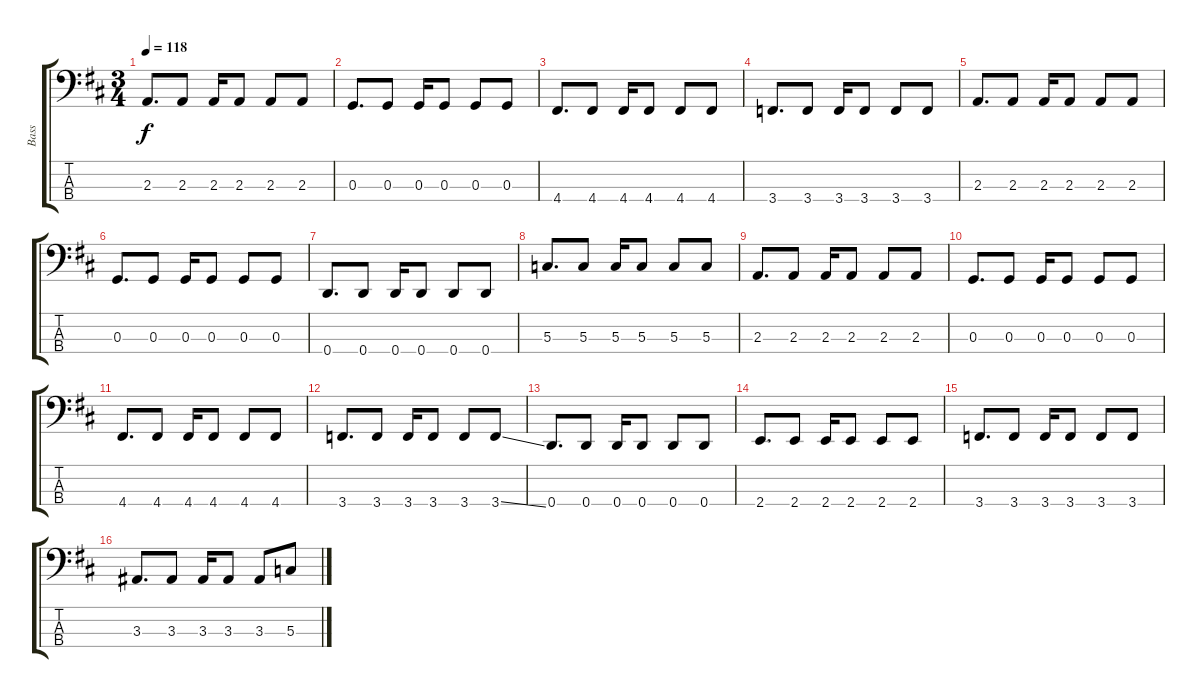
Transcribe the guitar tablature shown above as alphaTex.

\track ("Bass" "Bass") {instrument electricbasspick}
\staff {score tabs}
\tuning (F2 C2 G1 D1) {hide}
\ts (3 4)
\tempo 118
\clef f4
\ks bminor
2.3.8{d dy f} 2.3.8 2.3.16 2.3.8 2.3.8 2.3.8 |
0.3.8{d} 0.3.8 0.3.16 0.3.8 0.3.8 0.3.8 |
4.4.8{d} 4.4.8 4.4.16 4.4.8 4.4.8 4.4.8 |
3.4.8{d} 3.4.8 3.4.16 3.4.8 3.4.8 3.4.8 |
2.3.8{d} 2.3.8 2.3.16 2.3.8 2.3.8 2.3.8 |
0.3.8{d} 0.3.8 0.3.16 0.3.8 0.3.8 0.3.8 |
0.4.8{d} 0.4.8 0.4.16 0.4.8 0.4.8 0.4.8 |
5.3.8{d} 5.3.8 5.3.16 5.3.8 5.3.8 5.3.8 |
2.3.8{d} 2.3.8 2.3.16 2.3.8 2.3.8 2.3.8 |
0.3.8{d} 0.3.8 0.3.16 0.3.8 0.3.8 0.3.8 |
4.4.8{d} 4.4.8 4.4.16 4.4.8 4.4.8 4.4.8 |
3.4.8{d} 3.4.8 3.4.16 3.4.8 3.4.8 3.4{ss}.8 |
0.4.8{d} 0.4.8 0.4.16 0.4.8 0.4.8 0.4.8 |
2.4.8{d} 2.4.8 2.4.16 2.4.8 2.4.8 2.4.8 |
3.4.8{d} 3.4.8 3.4.16 3.4.8 3.4.8 3.4.8 |
3.3.8{d} 3.3.8 3.3.16 3.3.8 3.3.8 5.3.8
